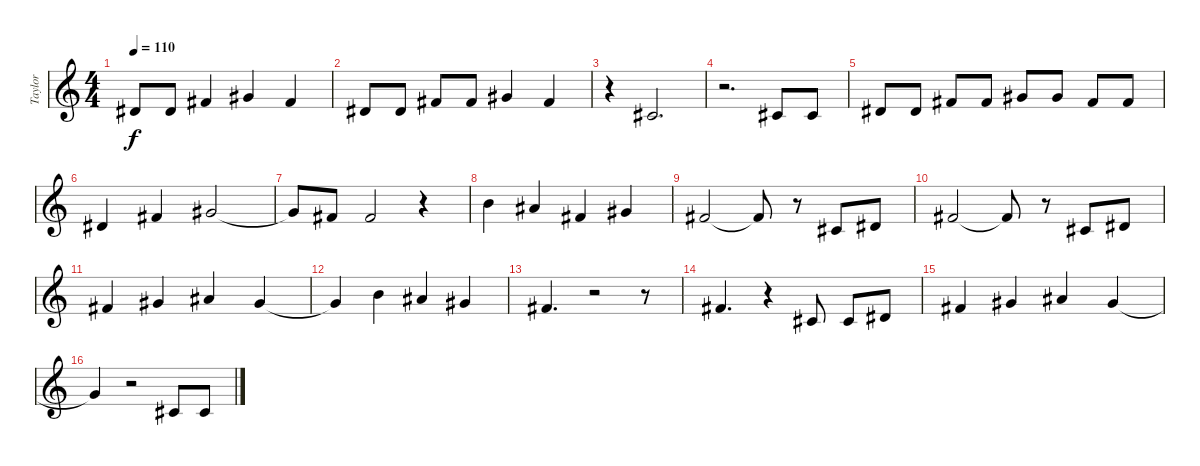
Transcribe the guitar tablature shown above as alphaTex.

\track ("Taylor" "Taylor") {instrument flute}
\staff {score}
\tuning (E4 B3 G3 D3 A2 E2 B1) {hide}
\ts (4 4)
\tempo 110
\clef g2
\ks c
4.2.8{dy f} 4.2.8 2.1.4 4.1.4 2.1.4 |
4.2.8 4.2.8 2.1.8 2.1.8 4.1.4 2.1.4 |
r.4 2.2.2{d} |
r.2{d} 2.2.8 2.2.8 |
4.2.8 4.2.8 2.1.8 2.1.8 4.1.8 4.1.8 2.1.8 2.1.8 |
4.2.4 2.1.4 4.1.2 |
4.1{t}.8 2.1.8 2.1.2 r.4 |
7.1.4 6.1.4 2.1.4 4.1.4 |
2.1.2 2.1{t}.8 r.8 2.2.8 4.2.8 |
2.1.2 2.1{t}.8 r.8 2.2.8 4.2.8 |
2.1.4 4.1.4 6.1.4 4.1.4 |
4.1{t}.4 7.1.4 6.1.4 4.1.4 |
2.1.4{d} r.2 r.8 |
2.1.4{d} r.4 2.2.8 2.2.8 4.2.8 |
2.1.4 4.1.4 6.1.4 4.1.4 |
4.1{t}.4 r.2 2.2.8 2.2.8
